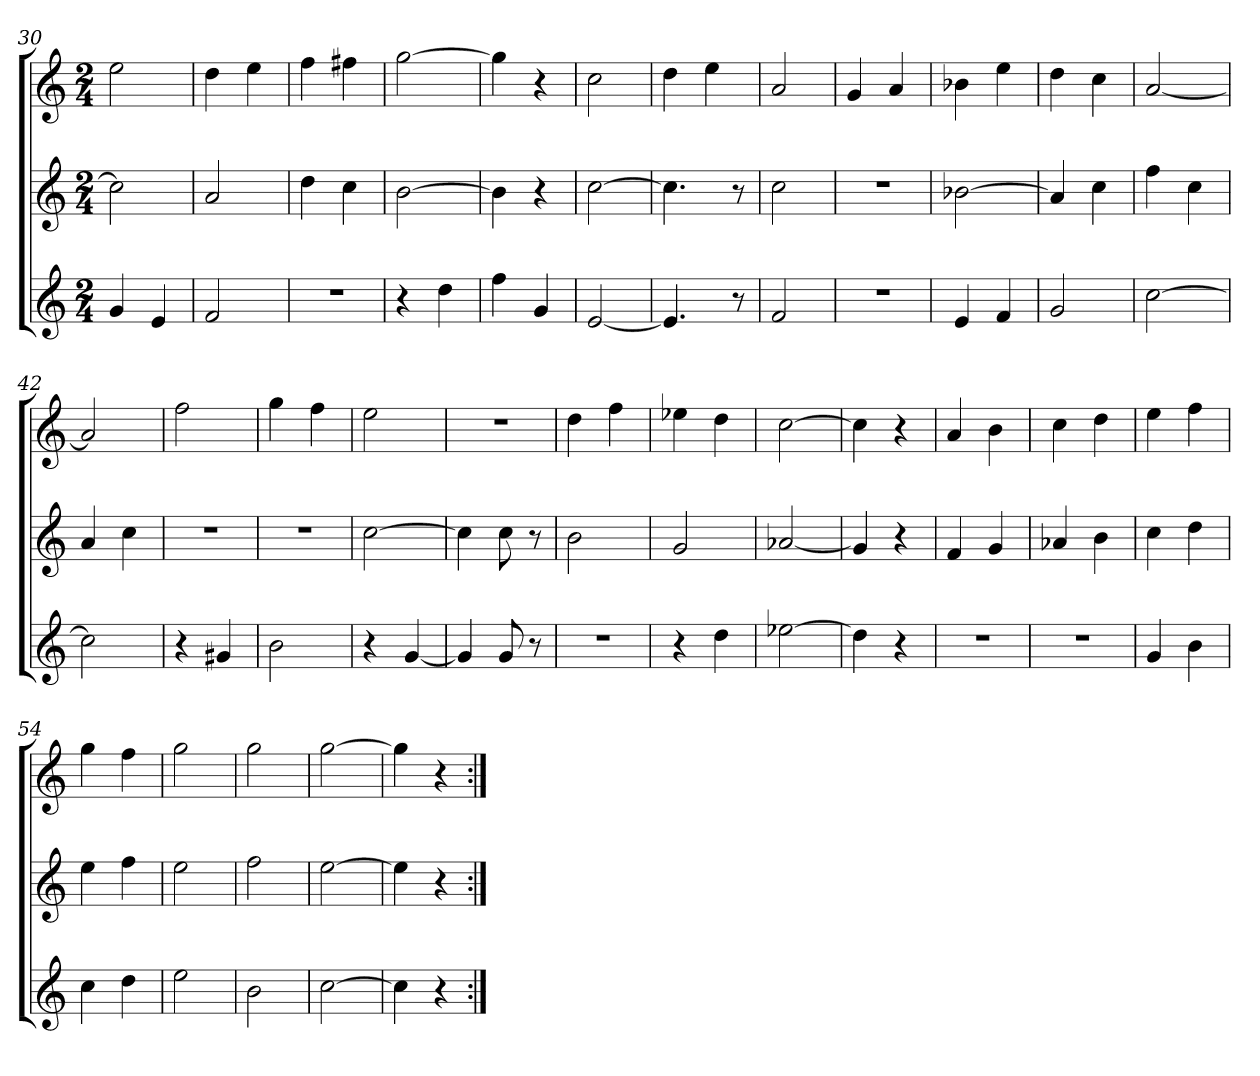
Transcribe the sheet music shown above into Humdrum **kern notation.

**kern	**kern	**kern
*part3	*part2	*part1
*staff3	*staff2	*staff1
*clefG2	*clefG2	*clefG2
*k[]	*k[]	*k[]
*M2/4	*M2/4	*M2/4
=30	=30	=30
4g	2cc#]	2ee
4e	.	.
=31	=31	=31
2f	2a	4dd
.	.	4ee
=32	=32	=32
2r	4dd	4ff
.	4cc	4ff#
=33	=33	=33
4r	[2b	[2gg
4dd	.	.
=34	=34	=34
4ff	4b]	4gg]
4g	4r	4r
=35	=35	=35
[2e	[2cc	2cc
=36	=36	=36
4.e]	4.cc]	4dd
.	.	4ee
8r	8r	.
=37	=37	=37
2f	2cc	2a
=38	=38	=38
2r	2r	4g
.	.	4a
=39	=39	=39
4e	[2b-	4b-
4f	.	4ee
=40	=40	=40
2g	4a#]	4dd
.	4cc	4cc
=41	=41	=41
[2cc	4ff	[2a
.	4cc	.
=42	=42	=42
2cc]	4a	2a]
.	4cc	.
=43	=43	=43
4r	2r	2ff
4g#	.	.
=44	=44	=44
2b	2r	4gg
.	.	4ff
=45	=45	=45
4r	[2cc	2ee
[4g	.	.
=46	=46	=46
4g]	4cc]	2r
8g	8cc	.
8r	8r	.
=47	=47	=47
2r	2b	4dd
.	.	4ff
=48	=48	=48
4r	2g	4ee-
4dd	.	4dd
=49	=49	=49
[2ee-	[2a-	[2cc
=50	=50	=50
4dd#]	4g#]	4cc]
4r	4r	4r
=51	=51	=51
2r	4f	4a
.	4g	4b
=52	=52	=52
2r	4a-	4cc
.	4b	4dd
=53	=53	=53
4g	4cc	4ee
4b	4dd	4ff
=54	=54	=54
4cc	4ee	4gg
4dd	4ff	4ff
=55	=55	=55
2ee	2ee	2gg
=56	=56	=56
2b	2ff	2gg
=57	=57	=57
[2cc	[2ee	[2gg
=58	=58	=58
4cc]	4ee]	4gg]
4r	4r	4r
=:|!	=:|!	=:|!
*-	*-	*-
